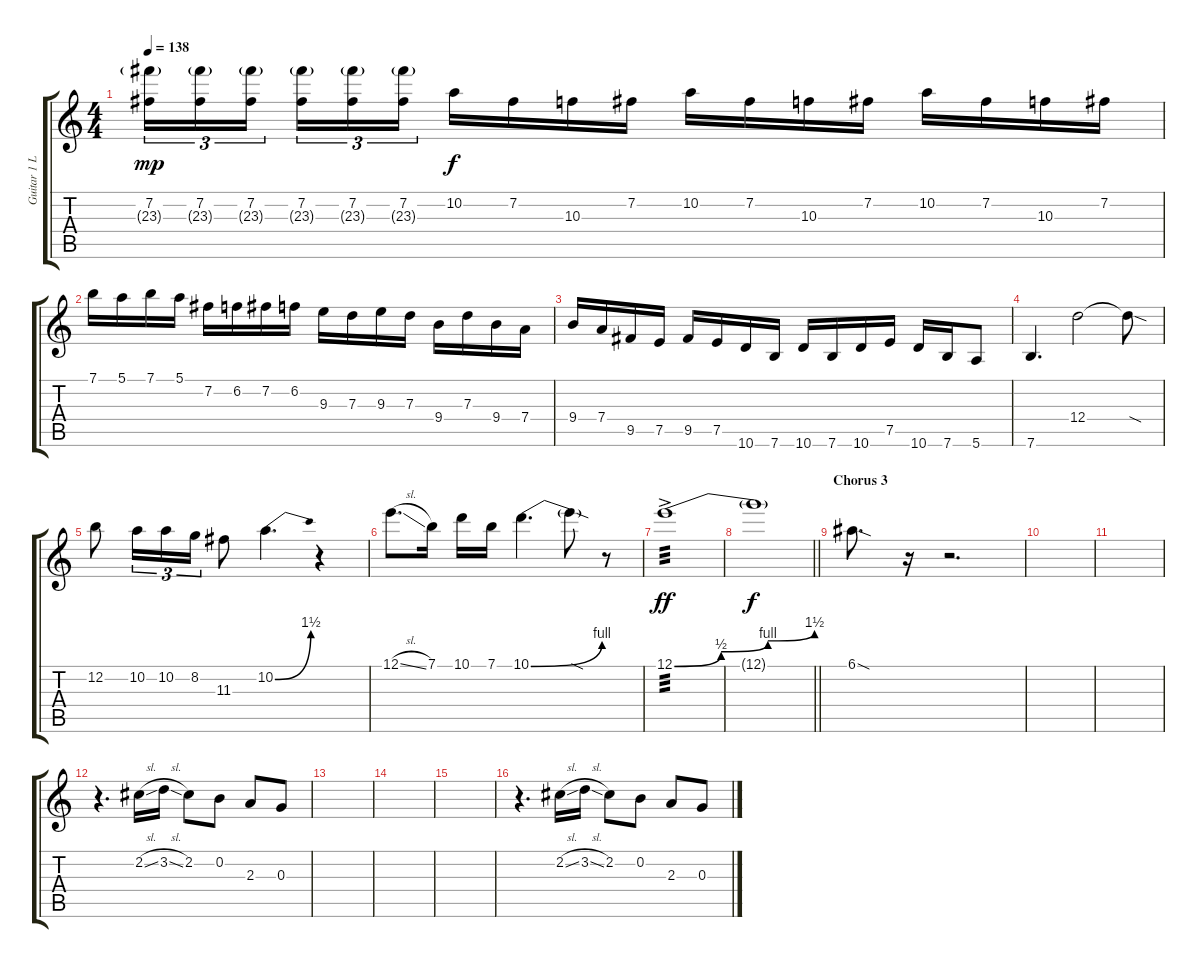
\track ("Guitar 1 L + Solo" "Guitar 1 L") {instrument overdrivenguitar}
\staff {score tabs}
\tuning (E4 B3 G3 D3 A2 E2) {hide}
\ts (4 4)
\tempo 138
\clef g2
\ks c
(7.2 23.3{g}).16{tu (3 2) dy mp} (7.2 23.3{g}).16{tu (3 2)} (7.2 23.3{g}).16{tu (3 2) beam splitsecondary} (7.2 23.3{g}).16{tu (3 2)} (7.2 23.3{g}).16{tu (3 2)} (7.2 23.3{g}).16{tu (3 2)} 10.2.16{dy f} 7.2.16 10.3.16 7.2.16 10.2.16 7.2.16 10.3.16 7.2.16 10.2.16 7.2.16 10.3.16 7.2.16 |
7.1.16 5.1.16 7.1.16 5.1.16 7.2.16 6.2.16 7.2.16 6.2.16 9.3.16 7.3.16 9.3.16 7.3.16 9.4.16 7.3.16 9.4.16 7.4.16 |
9.4.16 7.4.16 9.5.16 7.5.16 9.5.16 7.5.16 10.6.16 7.6.16 10.6.16 7.6.16 10.6.16 7.5.16 10.6.16 7.6.16 5.6.8 |
7.6.4{d} 12.4.2 12.4{sod t}.8 |
12.2.8 10.2.16{tu (3 2)} 10.2.16{tu (3 2)} 8.2.16{tu (3 2)} 11.3.8 10.2{be (bend 0 0 60 6)}.4{d} r.4 |
12.1{sl}.8{d} 7.1.16 10.1.16 7.1.16 10.1{be (bend 0 0 60 4)}.4{d} 10.1{sod t}.8 r.8 |
12.1{be (custom 0 0 20 2 40 4 60 6) ac}.1{tp 3 dy ff} |
\barLineRight lightlight
12.1{t}.1{dy f} |
\section ("" "Chorus 3")
6.1{sod}.8{d} r.16 r.2{d} |
|
|
r.4{d} 2.2{sl}.16 3.2{sl}.16 2.2.8 0.2.8 2.3.8 0.3.8 |
|
|
|
r.4{d} 2.2{sl}.16 3.2{sl}.16 2.2.8 0.2.8 2.3.8 0.3.8
